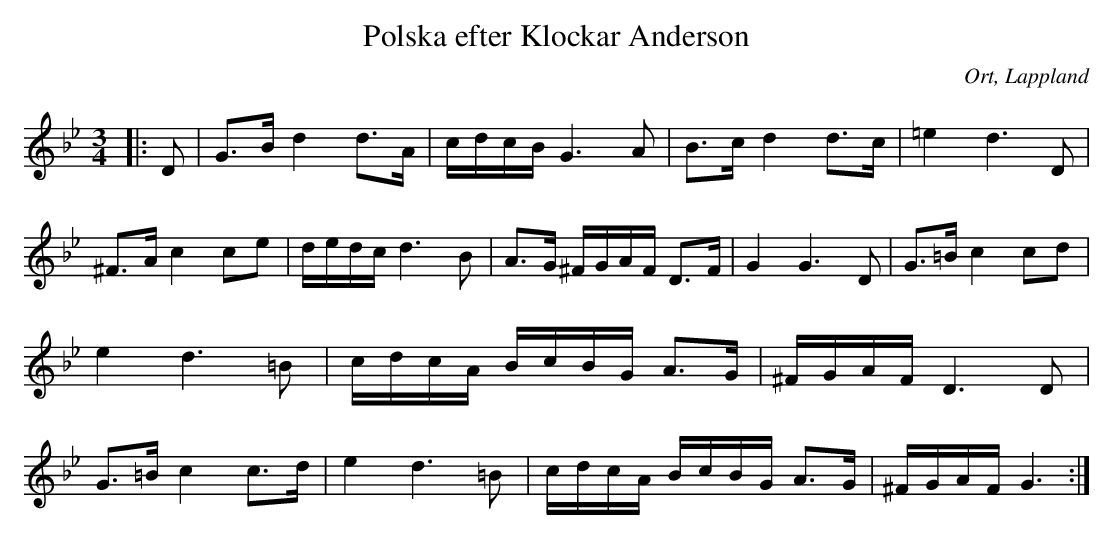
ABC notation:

X:1
T:Polska efter Klockar Anderson
O:Ort, Lappland
M:3/4
L:1/16
K:Gm
|: D2 | G3B d4 d3A | cdcB G6 A2 | B3c d4 d3c | =e4 d6 D2 | ^F3A c4 c2e2 | dedc d6 B2 | A3G ^FGAF D3F | G4 G6 D2 | G3=B c4 c2d2 | e4 d6 =B2 | cdcA BcBG A3G |^FGAF D6 D2 | G3=B c4 c3d | e4 d6 =B2 | cdcA BcBG A3G | ^FGAF G6 :|
